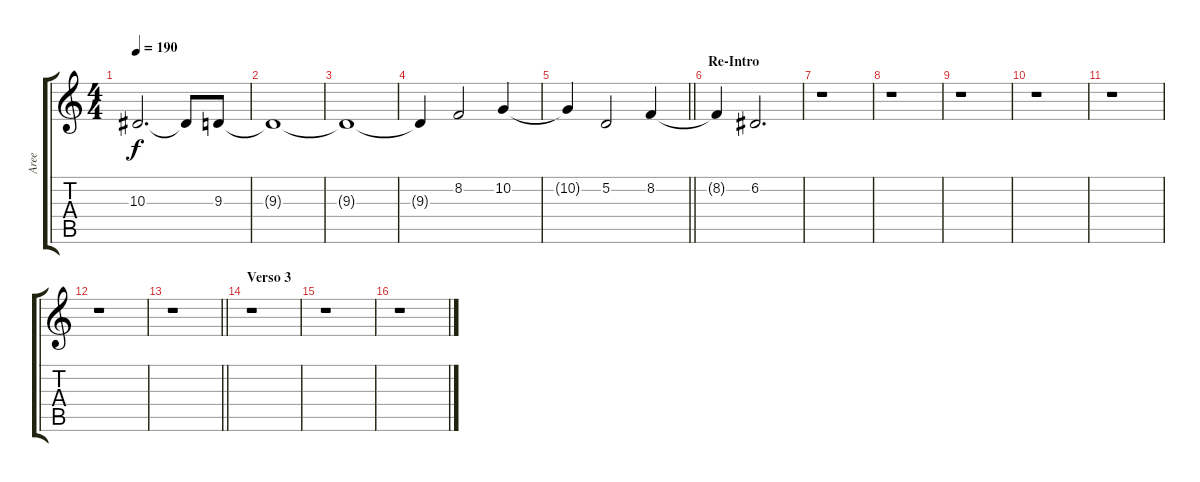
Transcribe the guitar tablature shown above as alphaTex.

\track ("Aree" "Aree") {instrument violin}
\staff {score tabs}
\tuning (D4 A3 F3 C3 G2 C2) {hide}
\ts (4 4)
\tempo 190
\clef g2
\ks c
10.3{t}.2{d dy f} 10.3{t}.8 9.3.8 |
9.3{t}.1 |
9.3{t}.1 |
9.3{t}.4 8.2.2 10.2.4 |
\barLineRight lightlight
10.2{t}.4 5.2.2 8.2.4 |
\section ("" "Re-Intro")
8.2{t}.4 6.2.2{d} |
r.1 |
r.1 |
r.1 |
r.1 |
r.1 |
r.1 |
\barLineRight lightlight
r.1 |
\section ("" "Verso 3")
r.1 |
r.1 |
r.1
